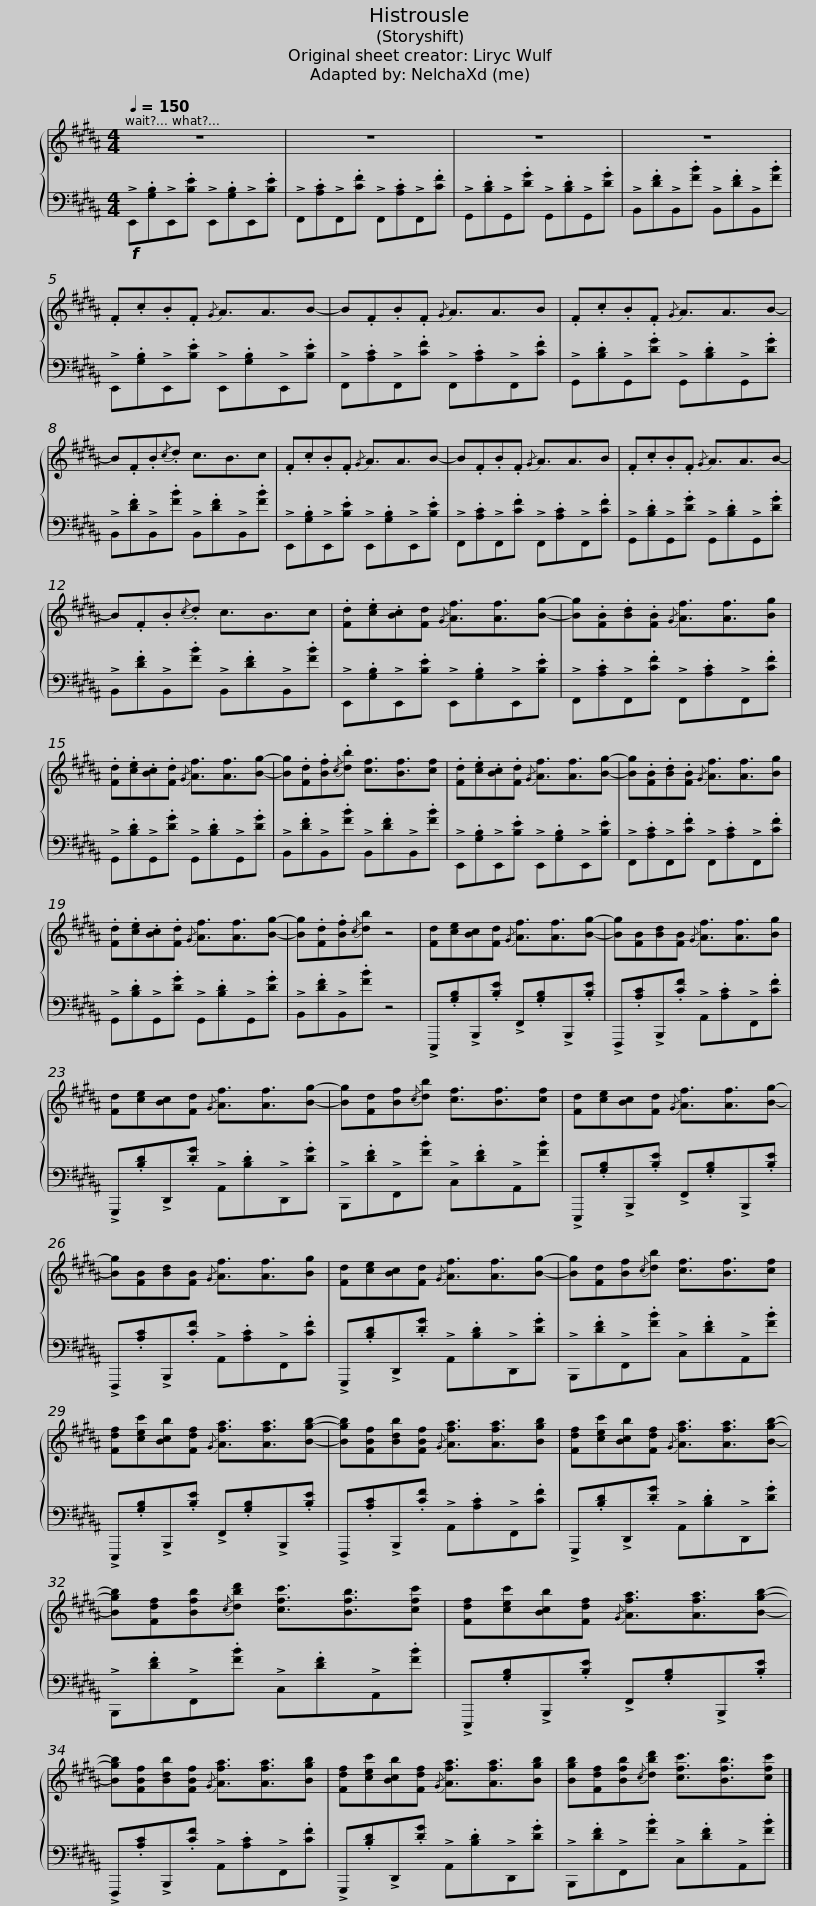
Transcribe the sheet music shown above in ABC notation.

X:1
%%score { 1 | 2 }
L:1/8
Q:1/4=150
M:4/4
I:linebreak $
K:B
V:1 treble
V:2 bass
V:1
 z8 | z8 | z8 | z8 | .F.c.B.F{/G} A3/2A3/2B- |$ %5
 B.F.B.F{/G} A3/2A3/2B | .F.c.B.F{/G} A3/2A3/2B- | B.F.B{/c}.d c3/2B3/2c | .F.c.B.F{/G} A3/2A3/2B- |$ B.F.B.F{/G} A3/2A3/2B | %10
 .F.c.B.F{/G} A3/2A3/2B- | B.F.B{/c}.d c3/2B3/2c | .[Fd].[ce].[Bc][Fd]{/G} [Af]3/2[Af]3/2[Bg]- |$ [Bg].[FB].[Bd].[FB]{/G} [Af]3/2[Af]3/2[Bg] | .[Fd].[ce].[Bc].[Fd]{/G} [Af]3/2[Af]3/2[Bg]- | %15
 [Bg].[Fd].[Bf]{/c}.[db] [cf]3/2[Bf]3/2[cf] | .[Fd].[ce].[Bc].[Fd]{/G} [Af]3/2[Af]3/2[Bg]- |$ [Bg].[FB].[Bd].[FB]{/G} [Af]3/2[Af]3/2[Bg] | .[Fd].[ce].[Bc].[Fd]{/G} [Af]3/2[Af]3/2[Bg]- | [Bg].[Fd].[Bf]{/c}[db] z4 | %20
 [Fd][ce][Bc][Fd]{/G} [Af]3/2[Af]3/2[Bg]- |$ [Bg][FB][Bd][FB]{/G} [Af]3/2[Af]3/2[Bg] | [Fd][ce][Bc][Fd]{/G} [Af]3/2[Af]3/2[Bg]- | [Bg][Fd][Bf]{/c}[db] [cf]3/2[Bf]3/2[cf] | [Fd][ce][Bc][Fd]{/G} [Af]3/2[Af]3/2[Bg]- |$ %25
 [Bg][FB][Bd][FB]{/G} [Af]3/2[Af]3/2[Bg] | [Fd][ce][Bc][Fd]{/G} [Af]3/2[Af]3/2[Bg]- | [Bg][Fd][Bf]{/c}[db] [cf]3/2[Bf]3/2[cf] | [Fdf][cec'][Bcb][Fdf]{/G} [Afa]3/2[Afa]3/2[Bgb]- |$ [Bgb][FBf][Bdb][FBf]{/G} [Afa]3/2[Afa]3/2[Bgb] | %30
 [Fdf][cec'][Bcb][Fdf]{/G} [Afa]3/2[Afa]3/2[Bgb]- | [Bgb][Fdf][Bfb]{/c}[dbd'] [cfc']3/2[Bfb]3/2[cfc'] | [Fdf][cec'][Bcb][Fdf]{/G} [Afa]3/2[Afa]3/2[Bgb]- |$ [Bgb][FBf][Bdb][FBf]{/G} [Afa]3/2[Afa]3/2[Bgb] | [Fdf][cec'][Bcb][Fdf]{/G} [Afa]3/2[Afa]3/2[Bgb] | %35
 [Bgb][Fdf][Bfb]{/c}[dbd'] [cfc']3/2[Bfb]3/2[cfc'] |] %36
V:2
!f! !>!E,,.[G,B,]!>!E,,.[B,E] !>!E,,.[G,B,]!>!E,,.[B,E] | !>!F,,.[A,C]!>!F,,.[CF] !>!F,,.[A,C]!>!F,,.[CF] | !>!G,,.[B,D]!>!G,,.[DG] !>!G,,.[B,D]!>!G,,.[DG] | !>!B,,.[DF]!>!B,,.[FB] !>!B,,.[DF]!>!B,,.[FB] | !>!E,,.[G,B,]!>!E,,.[B,E] !>!E,,.[G,B,]!>!E,,.[B,E] |$ %5
 !>!F,,.[A,C]!>!F,,.[CF] !>!F,,.[A,C]!>!F,,.[CF] | !>!G,,.[B,D]!>!G,,.[DG] !>!G,,.[B,D]!>!G,,.[DG] | !>!B,,.[DF]!>!B,,.[FB] !>!B,,.[DF]!>!B,,.[FB] | !>!E,,.[G,B,]!>!E,,.[B,E] !>!E,,.[G,B,]!>!E,,.[B,E] |$ !>!F,,.[A,C]!>!F,,.[CF] !>!F,,.[A,C]!>!F,,.[CF] | %10
 !>!G,,.[B,D]!>!G,,.[DG] !>!G,,.[B,D]!>!G,,.[DG] | !>!B,,.[DF]!>!B,,.[FB] !>!B,,.[DF]!>!B,,.[FB] | !>!E,,.[G,B,]!>!E,,.[B,E] !>!E,,.[G,B,]!>!E,,.[B,E] |$ !>!F,,.[A,C]!>!F,,.[CF] !>!F,,.[A,C]!>!F,,.[CF] | !>!G,,.[B,D]!>!G,,.[DG] !>!G,,.[B,D]!>!G,,.[DG] | %15
 !>!B,,.[DF]!>!B,,.[FB] !>!B,,.[DF]!>!B,,.[FB] | !>!E,,.[G,B,]!>!E,,.[B,E] !>!E,,.[G,B,]!>!E,,.[B,E] |$ !>!F,,.[A,C]!>!F,,.[CF] !>!F,,.[A,C]!>!F,,.[CF] | !>!G,,.[B,D]!>!G,,.[DG] !>!G,,.[B,D]!>!G,,.[DG] | !>!B,,.[DF]!>!B,,.[FB] z4 | %20
 !>!E,,,.[G,B,]!>!B,,,.[B,E] !>!F,,.[G,B,]!>!B,,,.[B,E] |$ !>!F,,,.[A,C]!>!B,,,.[CF] !>!A,,.[A,C]!>!F,,.[CF] | !>!G,,,.[B,D]!>!D,,.[DG] !>!A,,.[B,D]!>!D,,.[DG] | !>!B,,,.[DF]!>!F,,.[FB] !>!C,.[DF]!>!A,,.[FB] | !>!E,,,.[G,B,]!>!B,,,.[B,E] !>!F,,.[G,B,]!>!B,,,.[B,E] |$ %25
 !>!F,,,.[A,C]!>!B,,,.[CF] !>!A,,.[A,C]!>!F,,.[CF] | !>!G,,,.[B,D]!>!D,,.[DG] !>!A,,.[B,D]!>!D,,.[DG] | !>!B,,,.[DF]!>!F,,.[FB] !>!C,.[DF]!>!A,,.[FB] | !>!E,,,.[G,B,]!>!B,,,.[B,E] !>!F,,.[G,B,]!>!B,,,.[B,E] |$ !>!F,,,.[A,C]!>!B,,,.[CF] !>!A,,.[A,C]!>!F,,.[CF] | %30
 !>!G,,,.[B,D]!>!D,,.[DG] !>!A,,.[B,D]!>!D,,.[DG] | !>!B,,,.[DF]!>!F,,.[FB] !>!C,.[DF]!>!A,,.[FB] | !>!E,,,.[G,B,]!>!B,,,.[B,E] !>!F,,.[G,B,]!>!B,,,.[B,E] |$ !>!F,,,.[A,C]!>!B,,,.[CF] !>!A,,.[A,C]!>!F,,.[CF] | !>!G,,,.[B,D]!>!D,,.[DG] !>!A,,.[B,D]!>!D,,.[DG] | %35
 !>!B,,,.[DF]!>!F,,.[FB] !>!C,.[DF]!>!A,,.[FB] |] %36
